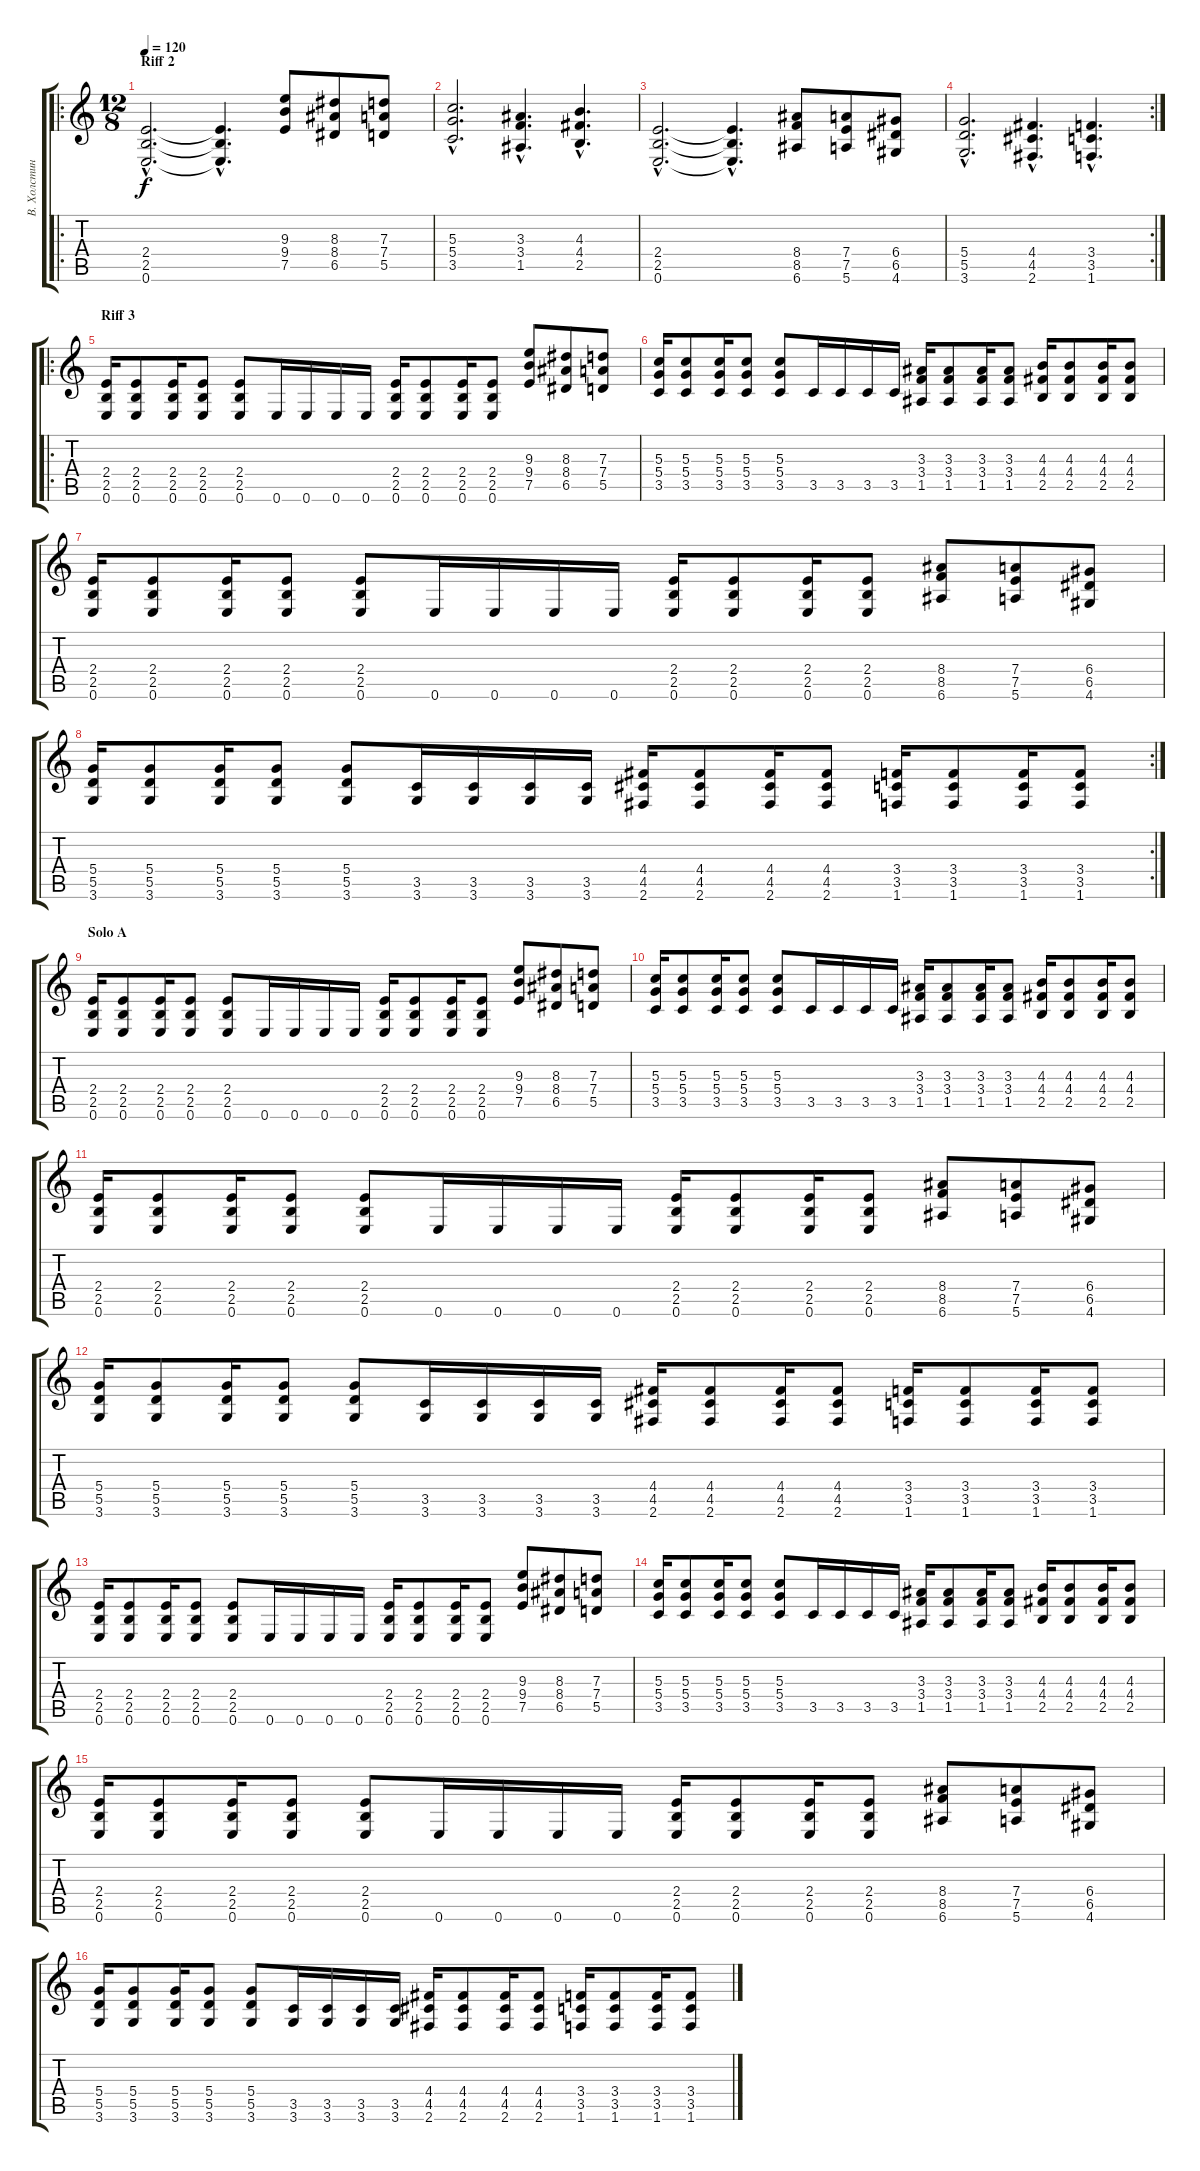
\track ("В. Холстинин" "В. Холстин") {instrument distortionguitar}
\staff {score tabs}
\tuning (E4 B3 G3 D3 A2 E2) {hide}
\ro
\ts (12 8)
\section ("" "Riff 2")
\tempo 120
\clef g2
\ks c
(2.4{hac} 2.5{hac} 0.6{hac}).2{d dy f} (2.4{hac t} 2.5{hac t} 0.6{hac t}).4{d} (9.3 9.4 7.5).8 (8.3 8.4 6.5).8 (7.3 7.4 5.5).8 |
(5.3{hac} 5.4{hac} 3.5{hac}).2{d} (3.3{hac} 3.4{hac} 1.5{hac}).4{d} (4.3{hac} 4.4{hac} 2.5{hac}).4{d} |
(2.4{hac} 2.5{hac} 0.6{hac}).2{d} (2.4{hac t} 2.5{hac t} 0.6{hac t}).4{d} (8.4 8.5 6.6).8 (7.4 7.5 5.6).8 (6.4 6.5 4.6).8 |
\rc 2
(5.4{hac} 5.5{hac} 3.6{hac}).2{d} (4.4{hac} 4.5{hac} 2.6{hac}).4{d} (3.4{hac} 3.5{hac} 1.6{hac}).4{d} |
\ro
\section ("" "Riff 3")
(2.4 2.5 0.6).16 (2.4 2.5 0.6).8 (2.4 2.5 0.6).16 (2.4 2.5 0.6).8 (2.4 2.5 0.6).8 0.6.16 0.6.16 0.6.16 0.6.16 (2.4 2.5 0.6).16 (2.4 2.5 0.6).8 (2.4 2.5 0.6).16 (2.4 2.5 0.6).8 (9.3 9.4 7.5).8 (8.3 8.4 6.5).8 (7.3 7.4 5.5).8 |
(5.3 5.4 3.5).16 (5.3 5.4 3.5).8 (5.3 5.4 3.5).16 (5.3 5.4 3.5).8 (5.3 5.4 3.5).8 3.5.16 3.5.16 3.5.16 3.5.16 (3.3 3.4 1.5).16 (3.3 3.4 1.5).8 (3.3 3.4 1.5).16 (3.3 3.4 1.5).8 (4.3 4.4 2.5).16 (4.3 4.4 2.5).8 (4.3 4.4 2.5).16 (4.3 4.4 2.5).8 |
(2.4 2.5 0.6).16 (2.4 2.5 0.6).8 (2.4 2.5 0.6).16 (2.4 2.5 0.6).8 (2.4 2.5 0.6).8 0.6.16 0.6.16 0.6.16 0.6.16 (2.4 2.5 0.6).16 (2.4 2.5 0.6).8 (2.4 2.5 0.6).16 (2.4 2.5 0.6).8 (8.4 8.5 6.6).8 (7.4 7.5 5.6).8 (6.4 6.5 4.6).8 |
\rc 2
(5.4 5.5 3.6).16 (5.4 5.5 3.6).8 (5.4 5.5 3.6).16 (5.4 5.5 3.6).8 (5.4 5.5 3.6).8 (3.5 3.6).16 (3.5 3.6).16 (3.5 3.6).16 (3.5 3.6).16 (4.4 4.5 2.6).16 (4.4 4.5 2.6).8 (4.4 4.5 2.6).16 (4.4 4.5 2.6).8 (3.4 3.5 1.6).16 (3.4 3.5 1.6).8 (3.4 3.5 1.6).16 (3.4 3.5 1.6).8 |
\section ("" "Solo A")
(2.4 2.5 0.6).16 (2.4 2.5 0.6).8 (2.4 2.5 0.6).16 (2.4 2.5 0.6).8 (2.4 2.5 0.6).8 0.6.16 0.6.16 0.6.16 0.6.16 (2.4 2.5 0.6).16 (2.4 2.5 0.6).8 (2.4 2.5 0.6).16 (2.4 2.5 0.6).8 (9.3 9.4 7.5).8 (8.3 8.4 6.5).8 (7.3 7.4 5.5).8 |
(5.3 5.4 3.5).16 (5.3 5.4 3.5).8 (5.3 5.4 3.5).16 (5.3 5.4 3.5).8 (5.3 5.4 3.5).8 3.5.16 3.5.16 3.5.16 3.5.16 (3.3 3.4 1.5).16 (3.3 3.4 1.5).8 (3.3 3.4 1.5).16 (3.3 3.4 1.5).8 (4.3 4.4 2.5).16 (4.3 4.4 2.5).8 (4.3 4.4 2.5).16 (4.3 4.4 2.5).8 |
(2.4 2.5 0.6).16 (2.4 2.5 0.6).8 (2.4 2.5 0.6).16 (2.4 2.5 0.6).8 (2.4 2.5 0.6).8 0.6.16 0.6.16 0.6.16 0.6.16 (2.4 2.5 0.6).16 (2.4 2.5 0.6).8 (2.4 2.5 0.6).16 (2.4 2.5 0.6).8 (8.4 8.5 6.6).8 (7.4 7.5 5.6).8 (6.4 6.5 4.6).8 |
(5.4 5.5 3.6).16 (5.4 5.5 3.6).8 (5.4 5.5 3.6).16 (5.4 5.5 3.6).8 (5.4 5.5 3.6).8 (3.5 3.6).16 (3.5 3.6).16 (3.5 3.6).16 (3.5 3.6).16 (4.4 4.5 2.6).16 (4.4 4.5 2.6).8 (4.4 4.5 2.6).16 (4.4 4.5 2.6).8 (3.4 3.5 1.6).16 (3.4 3.5 1.6).8 (3.4 3.5 1.6).16 (3.4 3.5 1.6).8 |
(2.4 2.5 0.6).16 (2.4 2.5 0.6).8 (2.4 2.5 0.6).16 (2.4 2.5 0.6).8 (2.4 2.5 0.6).8 0.6.16 0.6.16 0.6.16 0.6.16 (2.4 2.5 0.6).16 (2.4 2.5 0.6).8 (2.4 2.5 0.6).16 (2.4 2.5 0.6).8 (9.3 9.4 7.5).8 (8.3 8.4 6.5).8 (7.3 7.4 5.5).8 |
(5.3 5.4 3.5).16 (5.3 5.4 3.5).8 (5.3 5.4 3.5).16 (5.3 5.4 3.5).8 (5.3 5.4 3.5).8 3.5.16 3.5.16 3.5.16 3.5.16 (3.3 3.4 1.5).16 (3.3 3.4 1.5).8 (3.3 3.4 1.5).16 (3.3 3.4 1.5).8 (4.3 4.4 2.5).16 (4.3 4.4 2.5).8 (4.3 4.4 2.5).16 (4.3 4.4 2.5).8 |
(2.4 2.5 0.6).16 (2.4 2.5 0.6).8 (2.4 2.5 0.6).16 (2.4 2.5 0.6).8 (2.4 2.5 0.6).8 0.6.16 0.6.16 0.6.16 0.6.16 (2.4 2.5 0.6).16 (2.4 2.5 0.6).8 (2.4 2.5 0.6).16 (2.4 2.5 0.6).8 (8.4 8.5 6.6).8 (7.4 7.5 5.6).8 (6.4 6.5 4.6).8 |
(5.4 5.5 3.6).16 (5.4 5.5 3.6).8 (5.4 5.5 3.6).16 (5.4 5.5 3.6).8 (5.4 5.5 3.6).8 (3.5 3.6).16 (3.5 3.6).16 (3.5 3.6).16 (3.5 3.6).16 (4.4 4.5 2.6).16 (4.4 4.5 2.6).8 (4.4 4.5 2.6).16 (4.4 4.5 2.6).8 (3.4 3.5 1.6).16 (3.4 3.5 1.6).8 (3.4 3.5 1.6).16 (3.4 3.5 1.6).8
